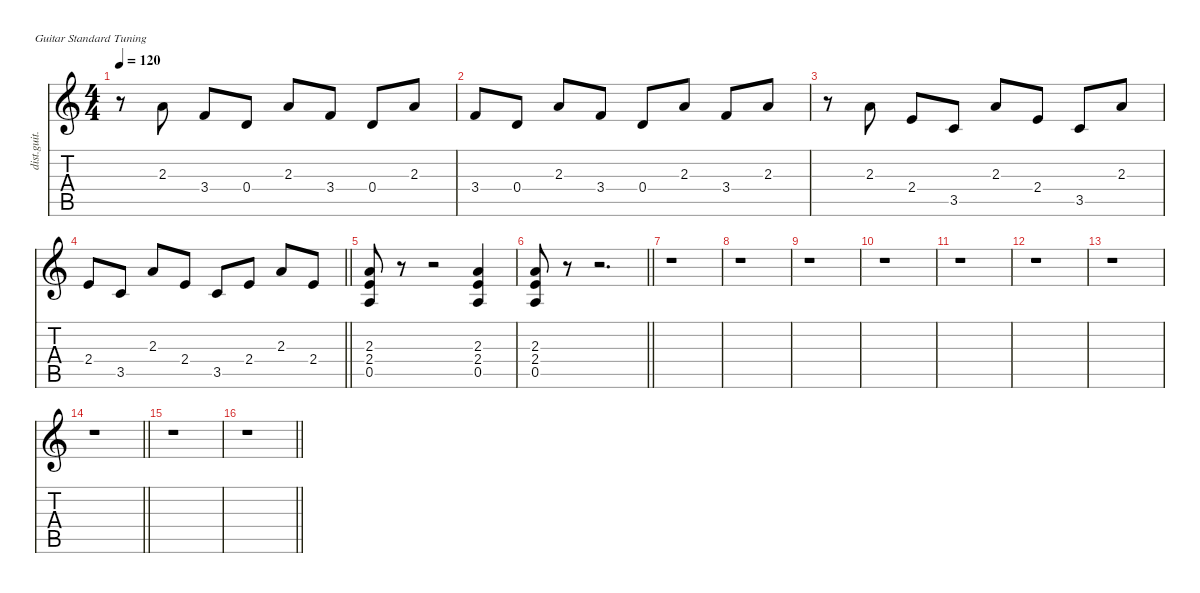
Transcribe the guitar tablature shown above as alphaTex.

\defaultSystemsLayout 4
\hideDynamics
\bracketExtendMode nobrackets
\otherSystemsTrackNameOrientation horizontal
\track ("Guitar 2" "dist.guit.") {defaultSystemsLayout 8 instrument distortionguitar}
\staff {score tabs}
\tuning (E4 B3 G3 D3 A2 E2)
\ts (4 4)
\tempo 120
\clef g2
\ks c
r.8{dy f beam Down} 2.3.8{beam Up} 3.4.8{beam Up} 0.4.8{beam Up} 2.3.8{beam Up} 3.4.8{beam Up} 0.4.8{beam Up} 2.3.8{beam Up} |
3.4.8{beam Up} 0.4.8{beam Up} 2.3.8{beam Up} 3.4.8{beam Up} 0.4.8{beam Up} 2.3.8{beam Up} 3.4.8{beam Up} 2.3.8{beam Up} |
r.8{beam Down} 2.3.8{beam Up} 2.4.8{beam Up} 3.5.8{beam Up} 2.3.8{beam Up} 2.4.8{beam Up} 3.5.8{beam Up} 2.3.8{beam Up} |
\barLineRight lightlight
2.4.8{beam Up} 3.5.8{beam Up} 2.3.8{beam Up} 2.4.8{beam Up} 3.5.8{beam Up} 2.4.8{beam Up} 2.3.8{beam Up} 2.4.8{beam Up} |
(2.3 2.4 0.5).8{beam Up} r.8{beam Up} r.2{beam Up} (2.3 2.4 0.5).4{beam Up} |
\barLineRight lightlight
(2.3 2.4 0.5).8{beam Up} r.8{beam Up} r.2{d beam Up} |
r.1{beam Down} |
r.1{beam Down} |
r.1{beam Down} |
r.1{beam Down} |
r.1{beam Down} |
r.1{beam Down} |
r.1{beam Down} |
\barLineRight lightlight
r.1{beam Down} |
r.1{beam Down} |
\barLineRight lightlight
r.1{beam Down}
